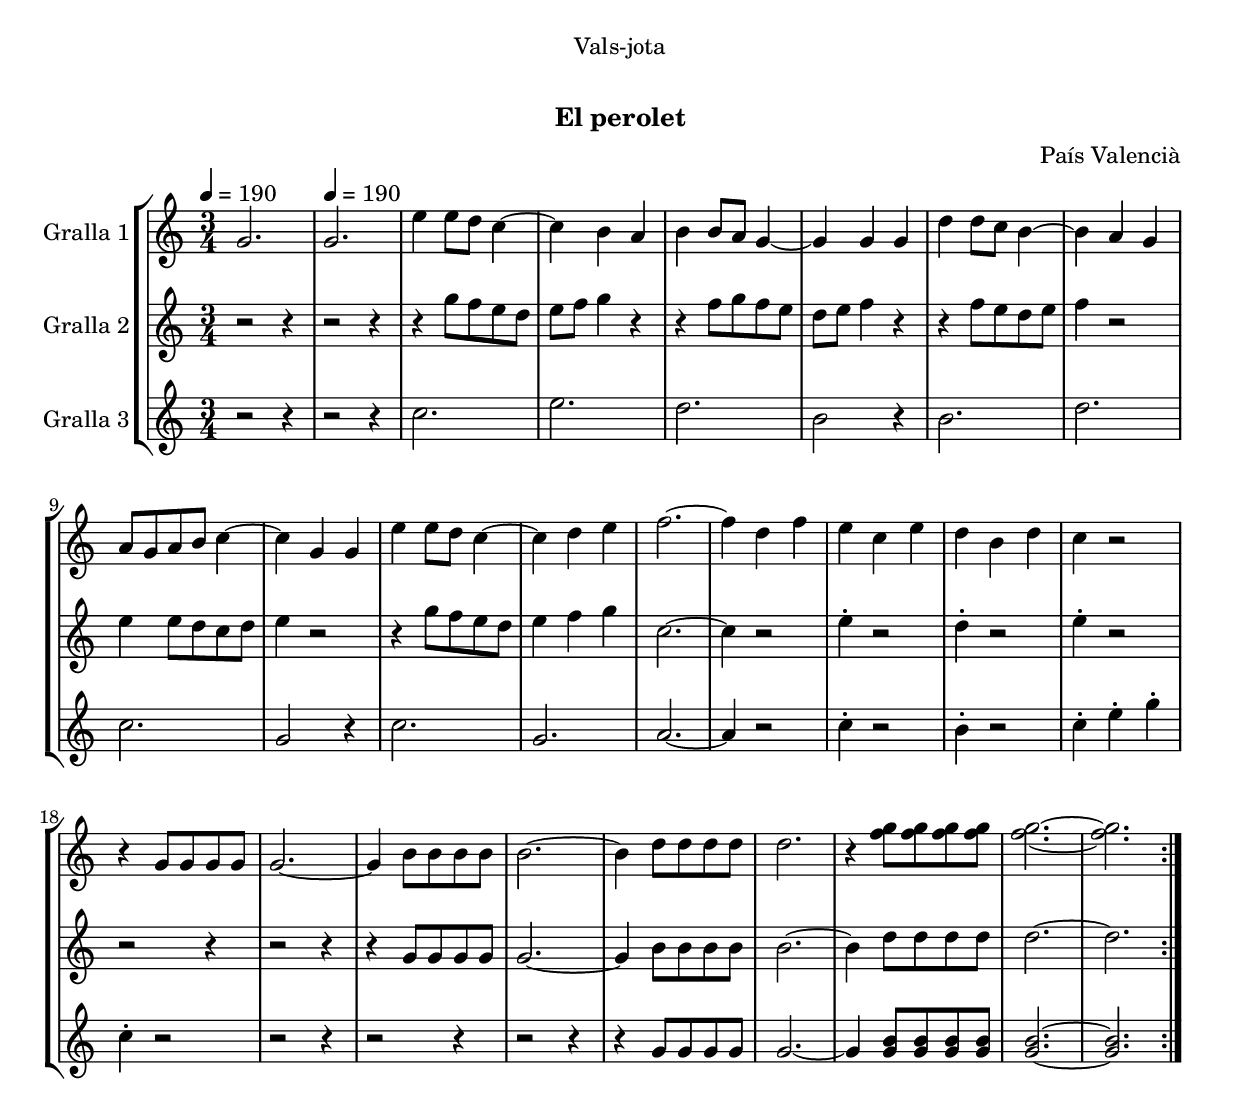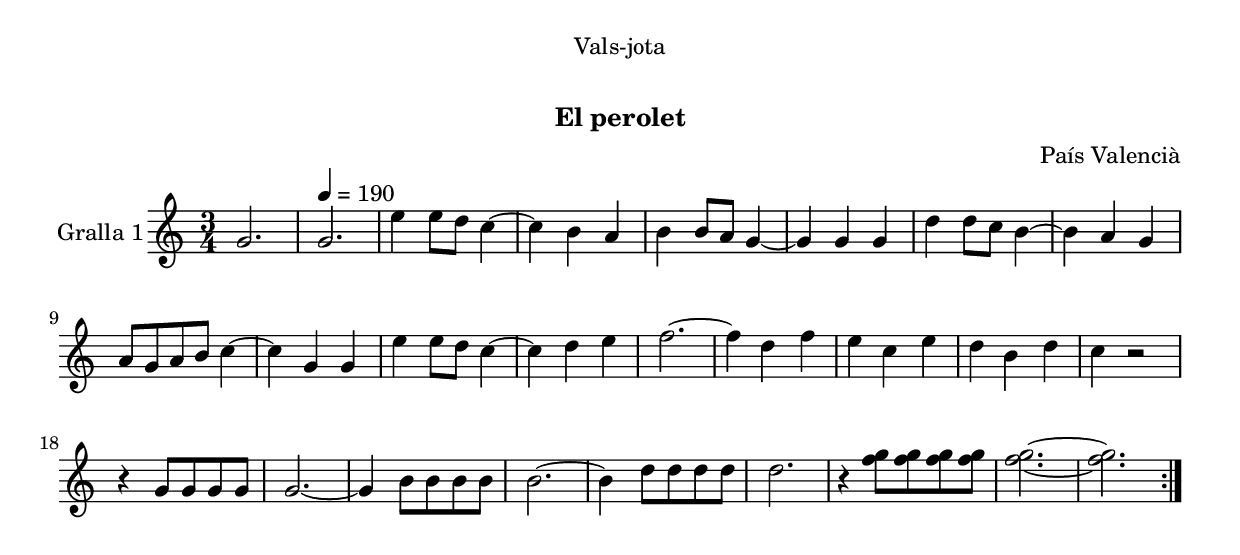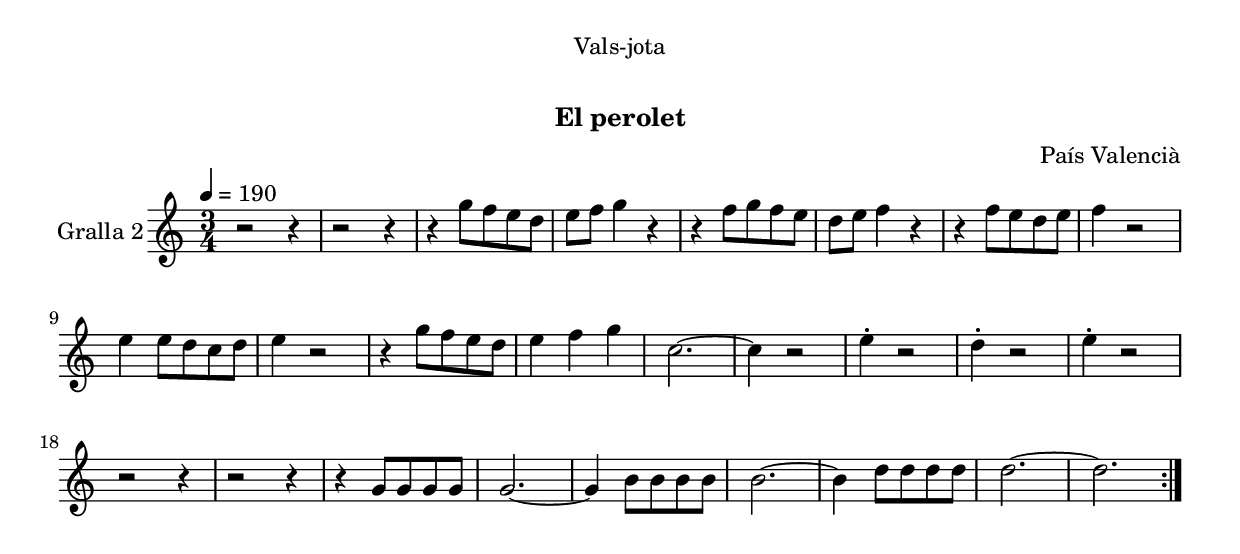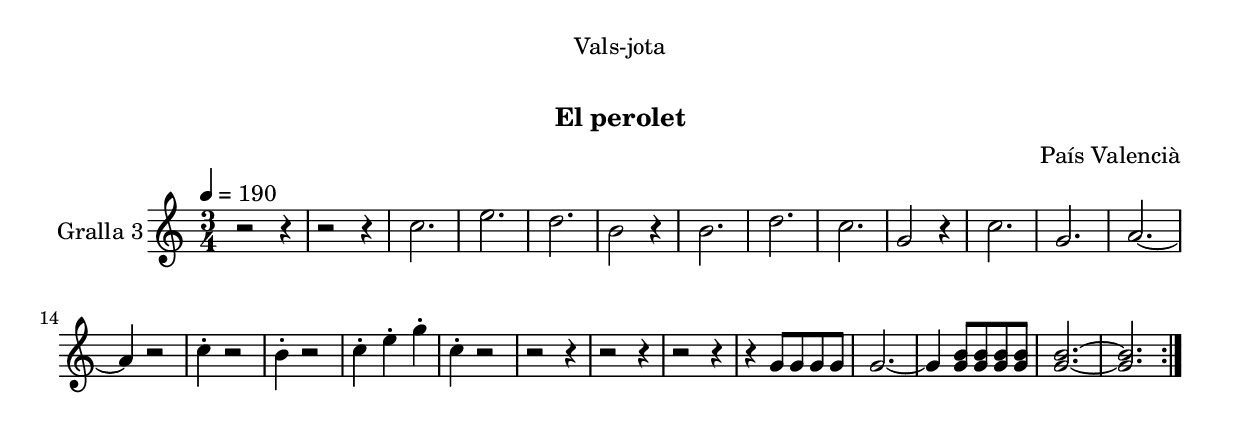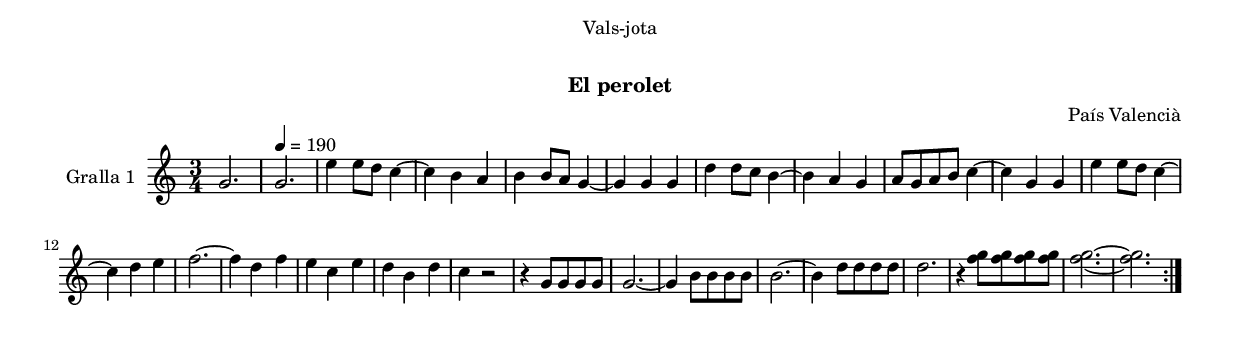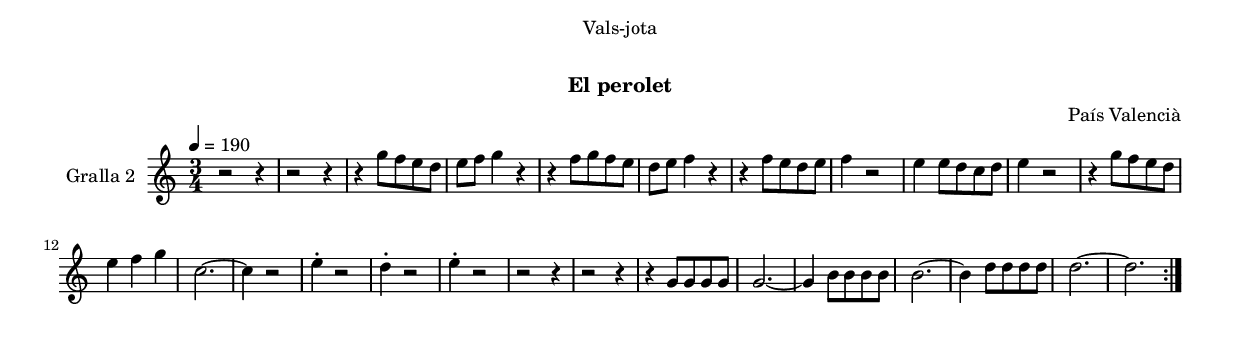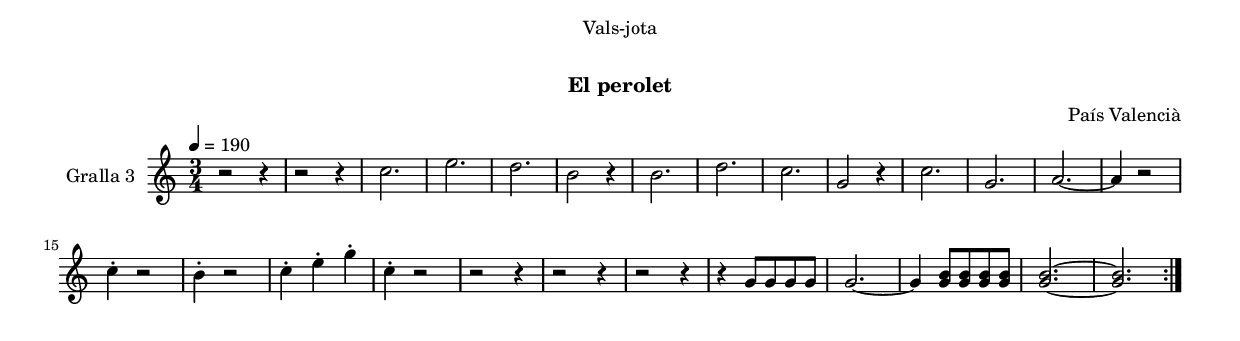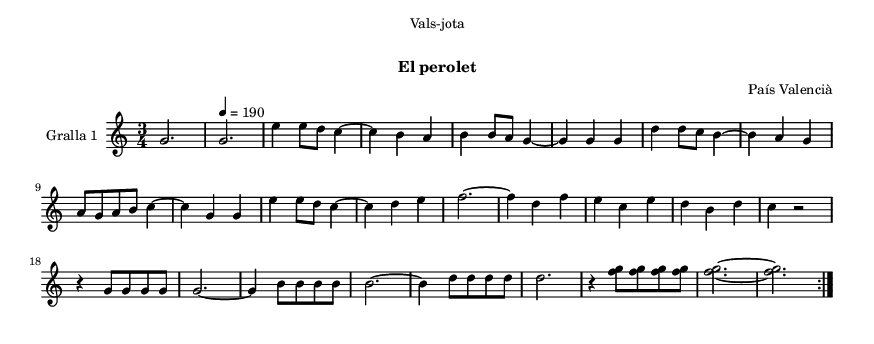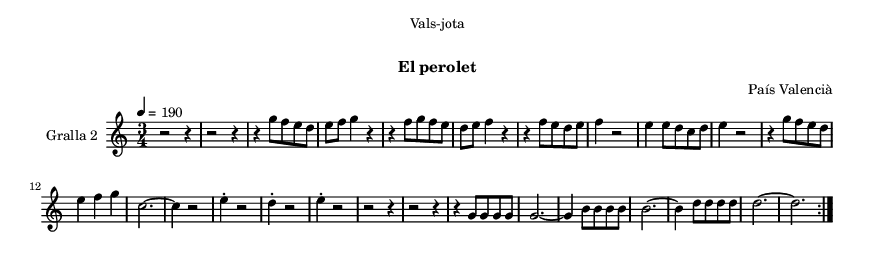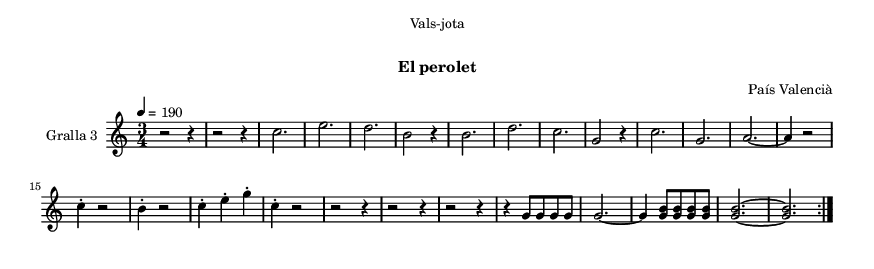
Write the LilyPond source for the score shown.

\version "2.16.0"

\header {
  dedication="Vals-jota"
  title="  "
  subtitle="El perolet"
  subsubtitle=""
  poet=""
  meter=""
  piece=""
  composer="País Valencià"
  arranger=""
  opus=""
  instrument=""
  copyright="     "
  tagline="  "
}

liniaroAa =
\relative g'
{
  \clef treble
  \key c \major
  \time 3/4
  \repeat volta 2 { g2. \tempo 4 = 190  |
  g2.  |
  e'4 e8 d c4 ~  |
  c4 b a  |
  %05
  b4 b8 a g4 ~  |
  g4 g g  |
  d'4 d8 c b4 ~  |
  b4 a g  |
  a8 g a b c4 ~  |
  %10
  c4 g g  |
  e'4 e8 d c4 ~  |
  c4 d e  |
  f2. ~  |
  f4 d f  |
  %15
  e4 c e  |
  d4 b d  |
  c4 r2  |
  r4 g8 g g g  |
  g2. ~  |
  %20
  g4 b8 b b b  |
  b2. ~  |
  b4 d8 d d d  |
  d2.  |
  r4 <f g>8 <f g> <f g> <f g>  |
  %25
  <f g>2. ~ ~  |
  <f g>2.  | }
}

liniaroAb =
\relative g''
{
  \tempo 4 = 190
  \clef treble
  \key c \major
  \time 3/4
  \repeat volta 2 { r2 r4  |
  r2 r4  |
  r4 g8 f e d  |
  e8 f g4 r  |
  %05
  r4 f8 g f e  |
  d8 e f4 r  |
  r4 f8 e d e  |
  f4 r2  |
  e4 e8 d c d  |
  %10
  e4 r2  |
  r4 g8 f e d  |
  e4 f g  |
  c,2. ~  |
  c4 r2  |
  %15
  e4 -. r2  |
  d4 -. r2  |
  e4 -. r2  |
  r2 r4  |
  r2 r4  |
  %20
  r4 g,8 g g g  |
  g2. ~  |
  g4 b8 b b b  |
  b2. ~  |
  b4 d8 d d d  |
  %25
  d2. ~  |
  d2.  | }
}

liniaroAc =
\relative c''
{
  \tempo 4 = 190
  \clef treble
  \key c \major
  \time 3/4
  \repeat volta 2 { r2 r4  |
  r2 r4  |
  c2.  |
  e2.  |
  %05
  d2.  |
  b2 r4  |
  b2.  |
  d2.  |
  c2.  |
  %10
  g2 r4  |
  c2.  |
  g2.  |
  a2. ~  |
  a4 r2  |
  %15
  c4 -. r2  |
  b4 -. r2  |
  c4 -. e -. g -.  |
  c,4 -. r2  |
  r2 r4  |
  %20
  r2 r4  |
  r2 r4  |
  r4 g8 g g g  |
  g2. ~  |
  g4 <g b>8 <g b> <g b> <g b>  |
  %25
  <g b>2. ~ ~  |
  <g b>2.  | }
}

\book {

\paper {
  print-page-number = false
  #(set-paper-size "a4")
  #(layout-set-staff-size 20)
}

\bookpart {
  \score {
    \new StaffGroup {
      \override Score.RehearsalMark #'self-alignment-X = #LEFT
      <<
        \new Staff \with {instrumentName = #"Gralla 1" } \liniaroAa
        \new Staff \with {instrumentName = #"Gralla 2" } \liniaroAb
        \new Staff \with {instrumentName = #"Gralla 3" } \liniaroAc
      >>
    }
    \layout {}
  }\score { \unfoldRepeats
    \new StaffGroup {
      \override Score.RehearsalMark #'self-alignment-X = #LEFT
      <<
        \new Staff \with {instrumentName = #"Gralla 1" } \liniaroAa
        \new Staff \with {instrumentName = #"Gralla 2" } \liniaroAb
        \new Staff \with {instrumentName = #"Gralla 3" } \liniaroAc
      >>
    }
    \midi {}
  }
}

\bookpart {
  \header {}
  \score {
    \new StaffGroup {
      \override Score.RehearsalMark #'self-alignment-X = #LEFT
      <<
        \new Staff \with {instrumentName = #"Gralla 1" } \liniaroAa
      >>
    }
    \layout {}
  }\score { \unfoldRepeats
    \new StaffGroup {
      \override Score.RehearsalMark #'self-alignment-X = #LEFT
      <<
        \new Staff \with {instrumentName = #"Gralla 1" } \liniaroAa
      >>
    }
    \midi {}
  }
}

\bookpart {
  \header {}
  \score {
    \new StaffGroup {
      \override Score.RehearsalMark #'self-alignment-X = #LEFT
      <<
        \new Staff \with {instrumentName = #"Gralla 2" } \liniaroAb
      >>
    }
    \layout {}
  }\score { \unfoldRepeats
    \new StaffGroup {
      \override Score.RehearsalMark #'self-alignment-X = #LEFT
      <<
        \new Staff \with {instrumentName = #"Gralla 2" } \liniaroAb
      >>
    }
    \midi {}
  }
}

\bookpart {
  \header {}
  \score {
    \new StaffGroup {
      \override Score.RehearsalMark #'self-alignment-X = #LEFT
      <<
        \new Staff \with {instrumentName = #"Gralla 3" } \liniaroAc
      >>
    }
    \layout {}
  }\score { \unfoldRepeats
    \new StaffGroup {
      \override Score.RehearsalMark #'self-alignment-X = #LEFT
      <<
        \new Staff \with {instrumentName = #"Gralla 3" } \liniaroAc
      >>
    }
    \midi {}
  }
}

}

\book {

\paper {
  print-page-number = false
  #(set-paper-size "a5landscape")
  #(layout-set-staff-size 16)
  #(define output-suffix "a5")
}

\bookpart {
  \header {}
  \score {
    \new StaffGroup {
      \override Score.RehearsalMark #'self-alignment-X = #LEFT
      <<
        \new Staff \with {instrumentName = #"Gralla 1" } \liniaroAa
      >>
    }
    \layout {}
  }
}

\bookpart {
  \header {}
  \score {
    \new StaffGroup {
      \override Score.RehearsalMark #'self-alignment-X = #LEFT
      <<
        \new Staff \with {instrumentName = #"Gralla 2" } \liniaroAb
      >>
    }
    \layout {}
  }
}

\bookpart {
  \header {}
  \score {
    \new StaffGroup {
      \override Score.RehearsalMark #'self-alignment-X = #LEFT
      <<
        \new Staff \with {instrumentName = #"Gralla 3" } \liniaroAc
      >>
    }
    \layout {}
  }
}

}

\book {

\paper {
  print-page-number = false
  #(set-paper-size "a6landscape")
  #(layout-set-staff-size 12)
  #(define output-suffix "a6")
}

\bookpart {
  \header {}
  \score {
    \new StaffGroup {
      \override Score.RehearsalMark #'self-alignment-X = #LEFT
      <<
        \new Staff \with {instrumentName = #"Gralla 1" } \liniaroAa
      >>
    }
    \layout {}
  }
}

\bookpart {
  \header {}
  \score {
    \new StaffGroup {
      \override Score.RehearsalMark #'self-alignment-X = #LEFT
      <<
        \new Staff \with {instrumentName = #"Gralla 2" } \liniaroAb
      >>
    }
    \layout {}
  }
}

\bookpart {
  \header {}
  \score {
    \new StaffGroup {
      \override Score.RehearsalMark #'self-alignment-X = #LEFT
      <<
        \new Staff \with {instrumentName = #"Gralla 3" } \liniaroAc
      >>
    }
    \layout {}
  }
}

}

